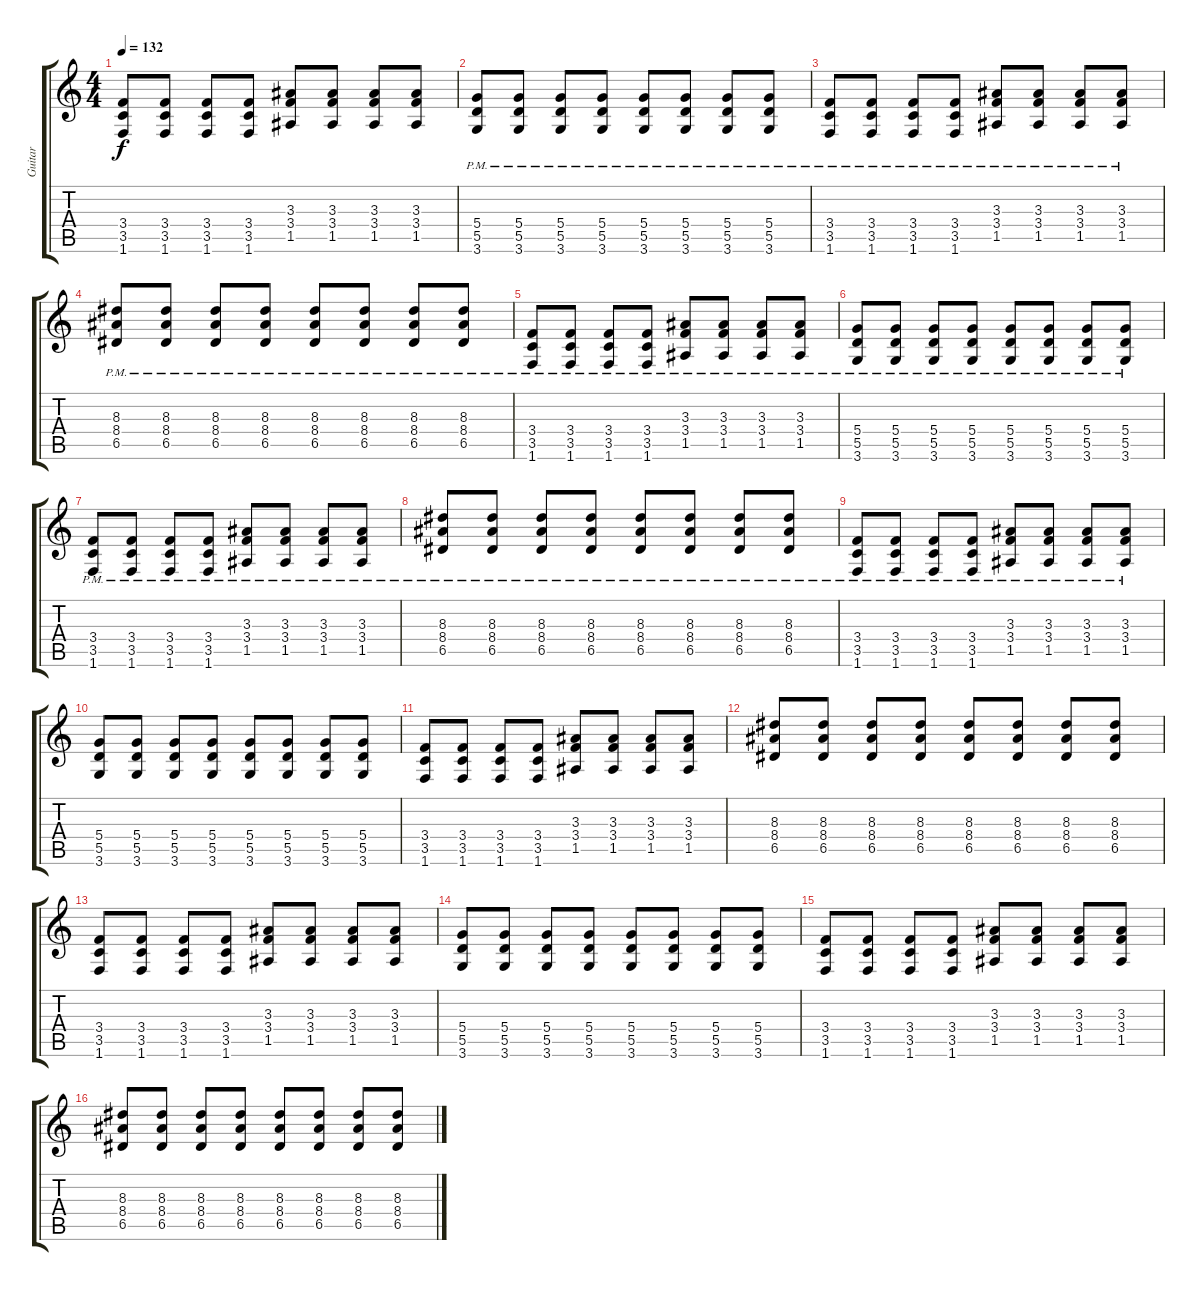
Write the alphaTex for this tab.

\track ("Guitar" "Guitar") {instrument distortionguitar}
\staff {score tabs}
\tuning (E4 B3 G3 D3 A2 E2) {hide}
\ts (4 4)
\tempo 132
\clef g2
\ks c
(3.4 3.5 1.6).8{dy f} (3.4 3.5 1.6).8 (3.4 3.5 1.6).8 (3.4 3.5 1.6).8 (3.3 3.4 1.5).8 (3.3 3.4 1.5).8 (3.3 3.4 1.5).8 (3.3 3.4 1.5).8 |
(5.4{pm} 5.5{pm} 3.6{pm}).8 (5.4{pm} 5.5{pm} 3.6{pm}).8 (5.4{pm} 5.5{pm} 3.6{pm}).8 (5.4{pm} 5.5{pm} 3.6{pm}).8 (5.4{pm} 5.5{pm} 3.6{pm}).8 (5.4{pm} 5.5{pm} 3.6{pm}).8 (5.4{pm} 5.5{pm} 3.6{pm}).8 (5.4{pm} 5.5{pm} 3.6{pm}).8 |
(3.4{pm} 3.5{pm} 1.6{pm}).8 (3.4{pm} 3.5{pm} 1.6{pm}).8 (3.4{pm} 3.5{pm} 1.6{pm}).8 (3.4{pm} 3.5{pm} 1.6{pm}).8 (3.3{pm} 3.4{pm} 1.5{pm}).8 (3.3{pm} 3.4{pm} 1.5{pm}).8 (3.3{pm} 3.4{pm} 1.5{pm}).8 (3.3{pm} 3.4{pm} 1.5{pm}).8 |
(8.3{pm} 8.4{pm} 6.5{pm}).8 (8.3{pm} 8.4{pm} 6.5{pm}).8 (8.3{pm} 8.4{pm} 6.5{pm}).8 (8.3{pm} 8.4{pm} 6.5{pm}).8 (8.3{pm} 8.4{pm} 6.5{pm}).8 (8.3{pm} 8.4{pm} 6.5{pm}).8 (8.3{pm} 8.4{pm} 6.5{pm}).8 (8.3{pm} 8.4{pm} 6.5{pm}).8 |
(3.4{pm} 3.5{pm} 1.6{pm}).8 (3.4{pm} 3.5{pm} 1.6{pm}).8 (3.4{pm} 3.5{pm} 1.6{pm}).8 (3.4{pm} 3.5{pm} 1.6{pm}).8 (3.3{pm} 3.4{pm} 1.5{pm}).8 (3.3{pm} 3.4{pm} 1.5{pm}).8 (3.3{pm} 3.4{pm} 1.5{pm}).8 (3.3{pm} 3.4{pm} 1.5{pm}).8 |
(5.4{pm} 5.5{pm} 3.6{pm}).8 (5.4{pm} 5.5{pm} 3.6{pm}).8 (5.4{pm} 5.5{pm} 3.6{pm}).8 (5.4{pm} 5.5{pm} 3.6{pm}).8 (5.4{pm} 5.5{pm} 3.6{pm}).8 (5.4{pm} 5.5{pm} 3.6{pm}).8 (5.4{pm} 5.5{pm} 3.6{pm}).8 (5.4{pm} 5.5{pm} 3.6{pm}).8 |
(3.4{pm} 3.5{pm} 1.6{pm}).8 (3.4{pm} 3.5{pm} 1.6{pm}).8 (3.4{pm} 3.5{pm} 1.6{pm}).8 (3.4{pm} 3.5{pm} 1.6{pm}).8 (3.3{pm} 3.4{pm} 1.5{pm}).8 (3.3{pm} 3.4{pm} 1.5{pm}).8 (3.3{pm} 3.4{pm} 1.5{pm}).8 (3.3{pm} 3.4{pm} 1.5{pm}).8 |
(8.3{pm} 8.4{pm} 6.5{pm}).8 (8.3{pm} 8.4{pm} 6.5{pm}).8 (8.3{pm} 8.4{pm} 6.5{pm}).8 (8.3{pm} 8.4{pm} 6.5{pm}).8 (8.3{pm} 8.4{pm} 6.5{pm}).8 (8.3{pm} 8.4{pm} 6.5{pm}).8 (8.3{pm} 8.4{pm} 6.5{pm}).8 (8.3{pm} 8.4{pm} 6.5{pm}).8 |
(3.4{pm} 3.5{pm} 1.6{pm}).8 (3.4{pm} 3.5{pm} 1.6{pm}).8 (3.4{pm} 3.5{pm} 1.6{pm}).8 (3.4{pm} 3.5{pm} 1.6{pm}).8 (3.3{pm} 3.4{pm} 1.5{pm}).8 (3.3{pm} 3.4{pm} 1.5{pm}).8 (3.3{pm} 3.4{pm} 1.5{pm}).8 (3.3{pm} 3.4{pm} 1.5{pm}).8 |
(5.4 5.5 3.6).8 (5.4 5.5 3.6).8 (5.4 5.5 3.6).8 (5.4 5.5 3.6).8 (5.4 5.5 3.6).8 (5.4 5.5 3.6).8 (5.4 5.5 3.6).8 (5.4 5.5 3.6).8 |
(3.4 3.5 1.6).8 (3.4 3.5 1.6).8 (3.4 3.5 1.6).8 (3.4 3.5 1.6).8 (3.3 3.4 1.5).8 (3.3 3.4 1.5).8 (3.3 3.4 1.5).8 (3.3 3.4 1.5).8 |
(8.3 8.4 6.5).8 (8.3 8.4 6.5).8 (8.3 8.4 6.5).8 (8.3 8.4 6.5).8 (8.3 8.4 6.5).8 (8.3 8.4 6.5).8 (8.3 8.4 6.5).8 (8.3 8.4 6.5).8 |
(3.4 3.5 1.6).8 (3.4 3.5 1.6).8 (3.4 3.5 1.6).8 (3.4 3.5 1.6).8 (3.3 3.4 1.5).8 (3.3 3.4 1.5).8 (3.3 3.4 1.5).8 (3.3 3.4 1.5).8 |
(5.4 5.5 3.6).8 (5.4 5.5 3.6).8 (5.4 5.5 3.6).8 (5.4 5.5 3.6).8 (5.4 5.5 3.6).8 (5.4 5.5 3.6).8 (5.4 5.5 3.6).8 (5.4 5.5 3.6).8 |
(3.4 3.5 1.6).8 (3.4 3.5 1.6).8 (3.4 3.5 1.6).8 (3.4 3.5 1.6).8 (3.3 3.4 1.5).8 (3.3 3.4 1.5).8 (3.3 3.4 1.5).8 (3.3 3.4 1.5).8 |
(8.3 8.4 6.5).8 (8.3 8.4 6.5).8 (8.3 8.4 6.5).8 (8.3 8.4 6.5).8 (8.3 8.4 6.5).8 (8.3 8.4 6.5).8 (8.3 8.4 6.5).8 (8.3 8.4 6.5).8
